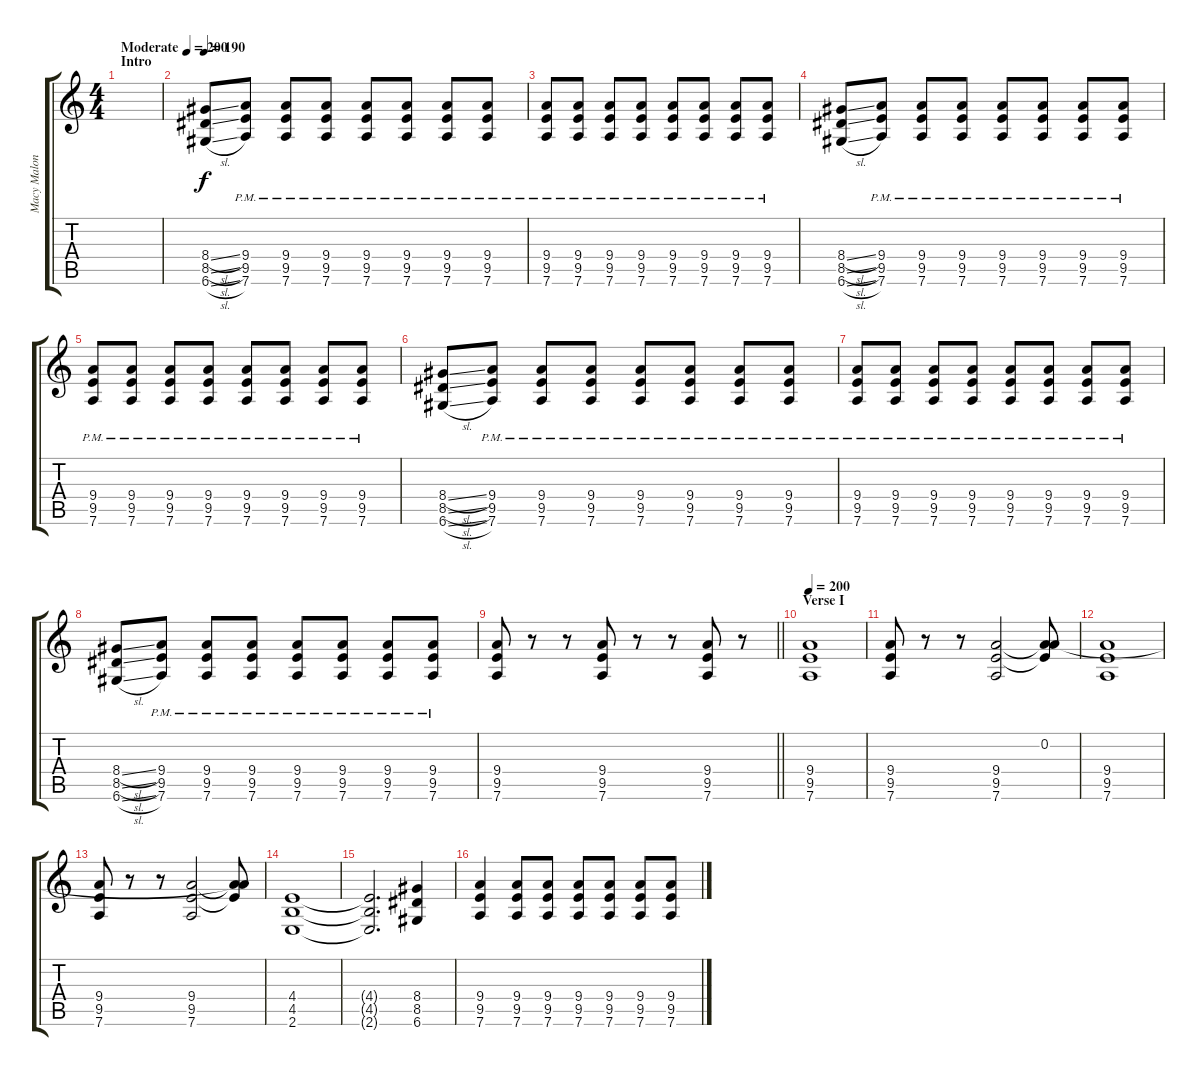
\track ("Macy Malone" "Macy Malon") {instrument distortionguitar}
\staff {score tabs}
\tuning (D4 A3 F3 C3 G2 D2) {hide}
\ts (4 4)
\section ("" "Intro")
\tempo (200 "Moderate")
\tempo 190
\tempo (200 "Moderate")
\clef g2
\ks c
|
\tempo 190
(8.4{sl} 8.5{sl} 6.6{sl}).8 (9.4{pm} 9.5{pm} 7.6{pm}).8 (9.4{pm} 9.5{pm} 7.6{pm}).8 (9.4{pm} 9.5{pm} 7.6{pm}).8 (9.4{pm} 9.5{pm} 7.6{pm}).8 (9.4{pm} 9.5{pm} 7.6{pm}).8 (9.4{pm} 9.5{pm} 7.6{pm}).8 (9.4{pm} 9.5{pm} 7.6{pm}).8 |
(9.4{pm} 9.5{pm} 7.6{pm}).8 (9.4{pm} 9.5{pm} 7.6{pm}).8 (9.4{pm} 9.5{pm} 7.6{pm}).8 (9.4{pm} 9.5{pm} 7.6{pm}).8 (9.4{pm} 9.5{pm} 7.6{pm}).8 (9.4{pm} 9.5{pm} 7.6{pm}).8 (9.4{pm} 9.5{pm} 7.6{pm}).8 (9.4{pm} 9.5{pm} 7.6{pm}).8 |
(8.4{sl} 8.5{sl} 6.6{sl}).8 (9.4{pm} 9.5{pm} 7.6{pm}).8 (9.4{pm} 9.5{pm} 7.6{pm}).8 (9.4{pm} 9.5{pm} 7.6{pm}).8 (9.4{pm} 9.5{pm} 7.6{pm}).8 (9.4{pm} 9.5{pm} 7.6{pm}).8 (9.4{pm} 9.5{pm} 7.6{pm}).8 (9.4{pm} 9.5{pm} 7.6{pm}).8 |
(9.4{pm} 9.5{pm} 7.6{pm}).8 (9.4{pm} 9.5{pm} 7.6{pm}).8 (9.4{pm} 9.5{pm} 7.6{pm}).8 (9.4{pm} 9.5{pm} 7.6{pm}).8 (9.4{pm} 9.5{pm} 7.6{pm}).8 (9.4{pm} 9.5{pm} 7.6{pm}).8 (9.4{pm} 9.5{pm} 7.6{pm}).8 (9.4{pm} 9.5{pm} 7.6{pm}).8 |
(8.4{sl} 8.5{sl} 6.6{sl}).8 (9.4{pm} 9.5{pm} 7.6{pm}).8 (9.4{pm} 9.5{pm} 7.6{pm}).8 (9.4{pm} 9.5{pm} 7.6{pm}).8 (9.4{pm} 9.5{pm} 7.6{pm}).8 (9.4{pm} 9.5{pm} 7.6{pm}).8 (9.4{pm} 9.5{pm} 7.6{pm}).8 (9.4{pm} 9.5{pm} 7.6{pm}).8 |
(9.4{pm} 9.5{pm} 7.6{pm}).8 (9.4{pm} 9.5{pm} 7.6{pm}).8 (9.4{pm} 9.5{pm} 7.6{pm}).8 (9.4{pm} 9.5{pm} 7.6{pm}).8 (9.4{pm} 9.5{pm} 7.6{pm}).8 (9.4{pm} 9.5{pm} 7.6{pm}).8 (9.4{pm} 9.5{pm} 7.6{pm}).8 (9.4{pm} 9.5{pm} 7.6{pm}).8 |
(8.4{sl} 8.5{sl} 6.6{sl}).8 (9.4{pm} 9.5{pm} 7.6{pm}).8 (9.4{pm} 9.5{pm} 7.6{pm}).8 (9.4{pm} 9.5{pm} 7.6{pm}).8 (9.4{pm} 9.5{pm} 7.6{pm}).8 (9.4{pm} 9.5{pm} 7.6{pm}).8 (9.4{pm} 9.5{pm} 7.6{pm}).8 (9.4{pm} 9.5{pm} 7.6{pm}).8 |
\barLineRight lightlight
(9.4 9.5 7.6).8 r.8 r.8 (9.4 9.5 7.6).8 r.8 r.8 (9.4 9.5 7.6).8 r.8 |
\section ("" "Verse I")
\tempo 200
(9.4 9.5 7.6).1 |
(9.4 9.5 7.6).8 r.8 r.8 (9.4 9.5 7.6).2 (0.2 9.4{t} 9.5{t}).8 |
(9.4 9.5 7.6).1 |
(9.4 9.5 7.6).8 r.8 r.8 (9.4 9.5 7.6).2 (0.2{t} 9.4{t} 9.5{t}).8 |
(4.4 4.5 2.6).1 |
(4.4{t} 4.5{t} 2.6{t}).2{d} (8.4 8.5 6.6).4 |
(9.4 9.5 7.6).4 (9.4 9.5 7.6).8 (9.4 9.5 7.6).8 (9.4 9.5 7.6).8 (9.4 9.5 7.6).8 (9.4 9.5 7.6).8 (9.4 9.5 7.6).8
